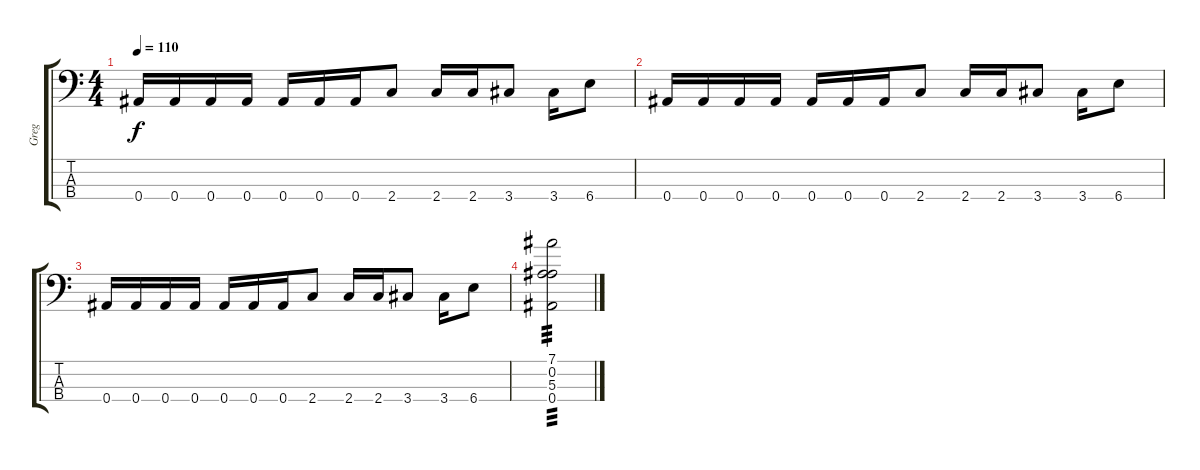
\track ("Greg" "Greg") {instrument electricbassfinger}
\staff {score tabs}
\tuning (Eb3 Bb2 F2 Bb1) {hide}
\ts (4 4)
\tempo 110
\clef f4
\ks c
0.4.16{dy f} 0.4.16 0.4.16 0.4.16 0.4.16 0.4.16 0.4.16 2.4.8 2.4.16 2.4.16 3.4.8 3.4.16 6.4.8 |
0.4.16 0.4.16 0.4.16 0.4.16 0.4.16 0.4.16 0.4.16 2.4.8 2.4.16 2.4.16 3.4.8 3.4.16 6.4.8 |
0.4.16 0.4.16 0.4.16 0.4.16 0.4.16 0.4.16 0.4.16 2.4.8 2.4.16 2.4.16 3.4.8 3.4.16 6.4.8 |
(7.1 0.2 5.3 0.4).2{tp 3}
